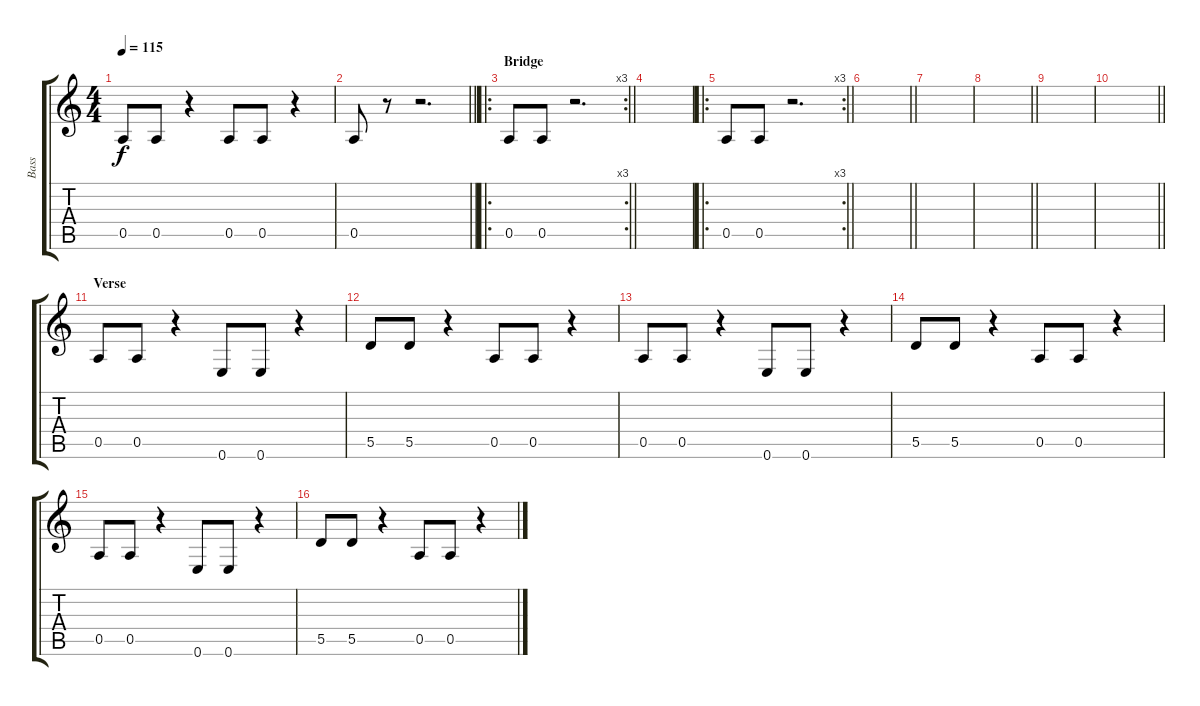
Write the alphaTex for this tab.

\track ("Bass" "Bass") {instrument electricbassfinger}
\staff {score tabs}
\tuning (E4 B3 G3 D3 A2 E2) {hide}
\ts (4 4)
\tempo 115
\clef g2
\ks c
0.5.8{dy f} 0.5.8 r.4 0.5.8 0.5.8 r.4 |
\barLineRight lightlight
0.5.8 r.8 r.2{d} |
\ro
\rc 3
\section ("" "Bridge")
\barLineRight lightlight
0.5.8 0.5.8 r.2{d} |
|
\ro
\rc 3
\barLineRight lightlight
0.5.8 0.5.8 r.2{d} |
\barLineRight lightlight
|
|
\barLineRight lightlight
|
|
\barLineRight lightlight
|
\section ("" "Verse")
0.5.8 0.5.8 r.4 0.6.8 0.6.8 r.4 |
5.5.8 5.5.8 r.4 0.5.8 0.5.8 r.4 |
0.5.8 0.5.8 r.4 0.6.8 0.6.8 r.4 |
5.5.8 5.5.8 r.4 0.5.8 0.5.8 r.4 |
0.5.8 0.5.8 r.4 0.6.8 0.6.8 r.4 |
5.5.8 5.5.8 r.4 0.5.8 0.5.8 r.4
